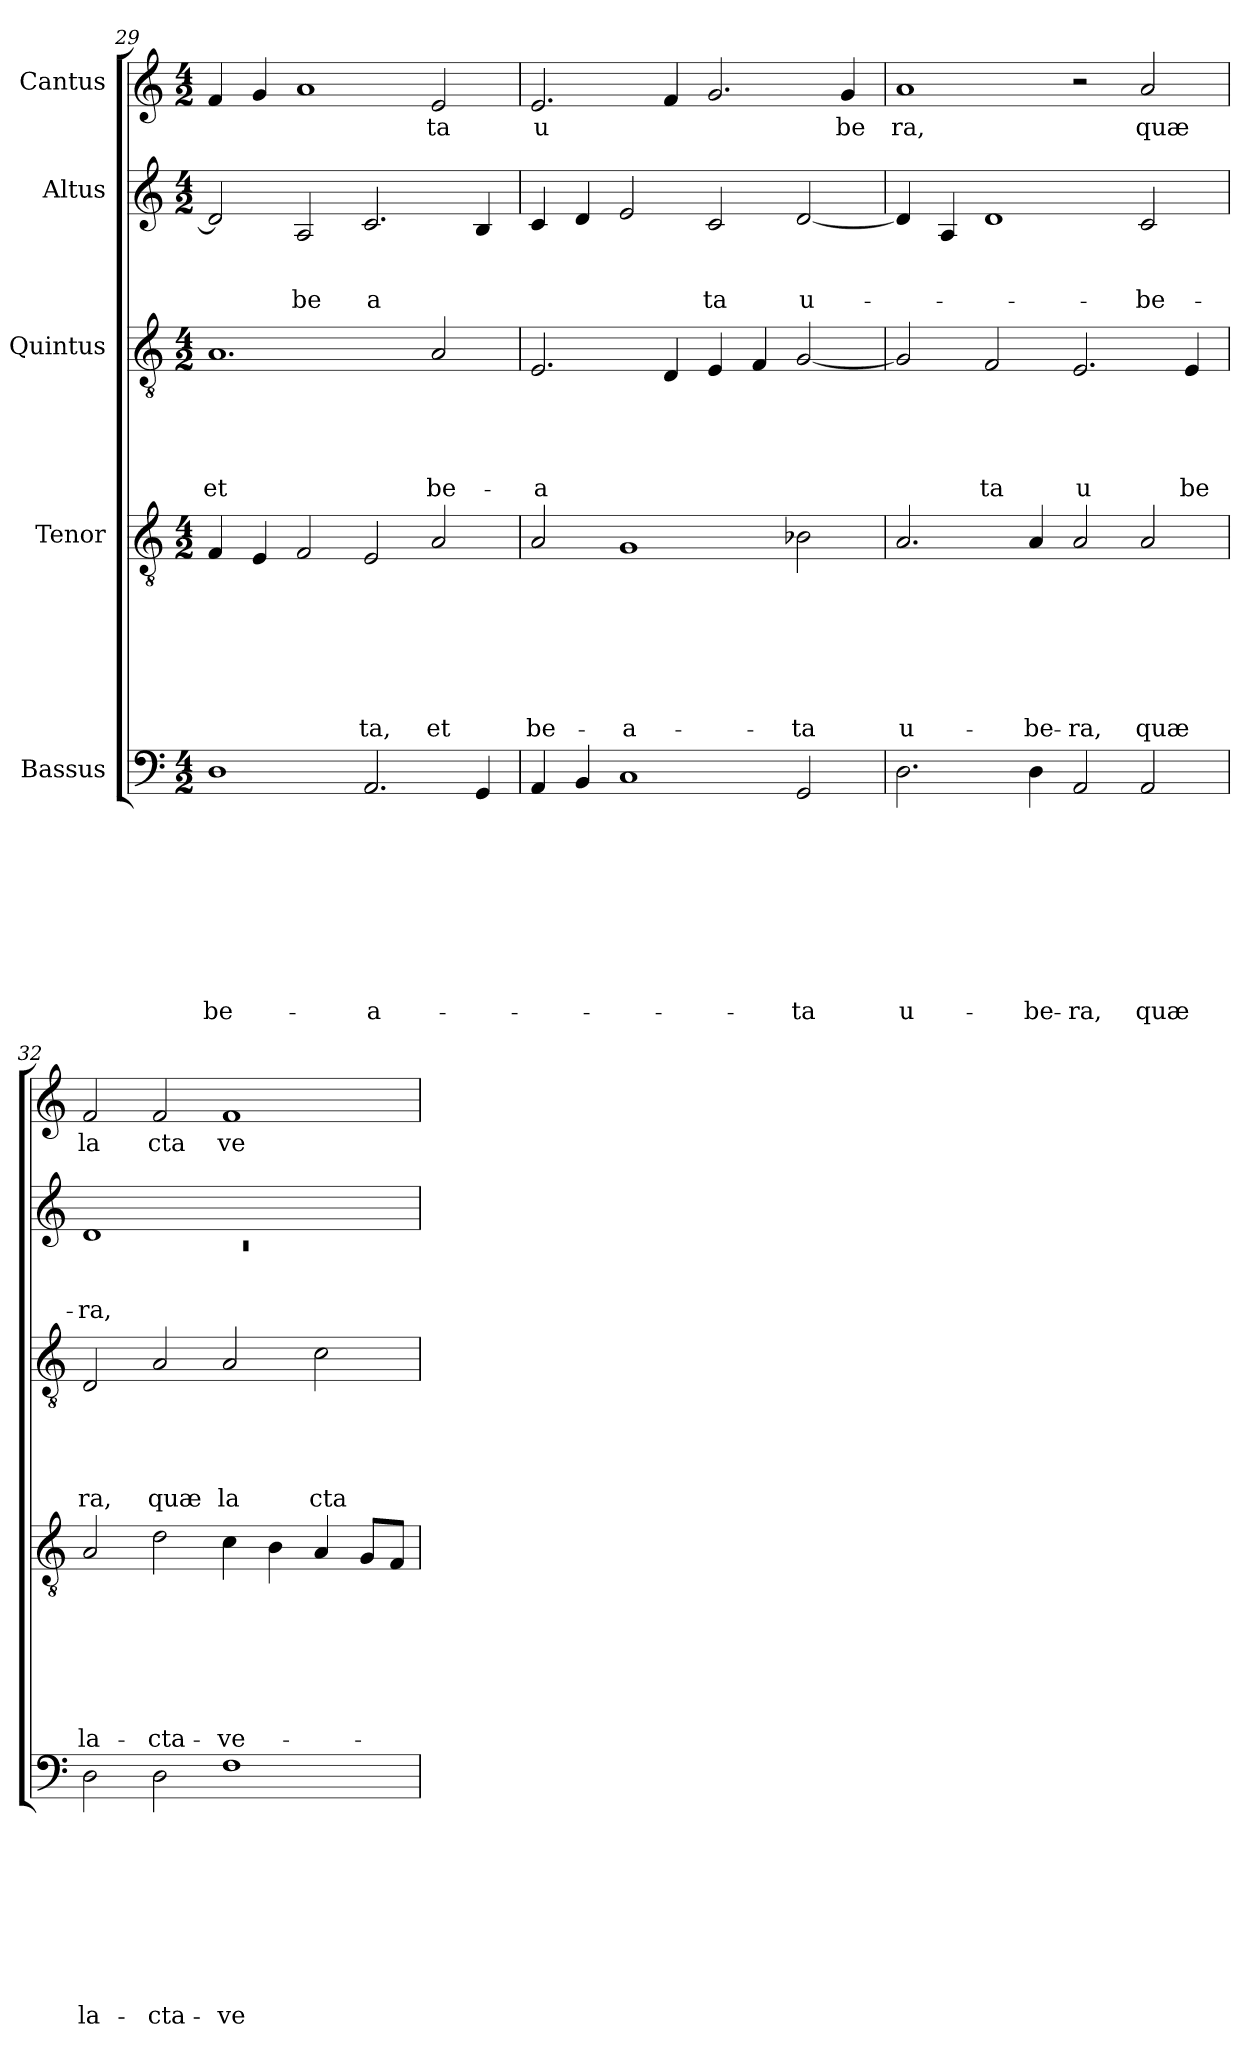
**kern	**text	**text	**text	**text	**text	**text	**text	**text	**text	**kern	**text	**text	**text	**text	**text	**text	**text	**kern	**text	**text	**text	**text	**text	**kern	**text	**text	**text	**kern	**text
*part5	*part5	*part5	*part5	*part5	*part5	*part5	*part5	*part5	*part5	*part4	*part4	*part4	*part4	*part4	*part4	*part4	*part4	*part3	*part3	*part3	*part3	*part3	*part3	*part2	*part2	*part2	*part2	*part1	*part1
*staff5	*staff5	*staff5	*staff5	*staff5	*staff5	*staff5	*staff5	*staff5	*staff5	*staff4	*staff4	*staff4	*staff4	*staff4	*staff4	*staff4	*staff4	*staff3	*staff3	*staff3	*staff3	*staff3	*staff3	*staff2	*staff2	*staff2	*staff2	*staff1	*staff1
*I"Bassus	*	*	*	*	*	*	*	*	*	*I"Tenor	*	*	*	*	*	*	*	*I"Quintus	*	*	*	*	*	*I"Altus	*	*	*	*I"Cantus	*
*clefF4	*	*	*	*	*	*	*	*	*	*clefGv2	*	*	*	*	*	*	*	*clefGv2	*	*	*	*	*	*clefG2	*	*	*	*clefG2	*
*k[]	*	*	*	*	*	*	*	*	*	*k[]	*	*	*	*	*	*	*	*k[]	*	*	*	*	*	*k[]	*	*	*	*k[]	*
*C:	*	*	*	*	*	*	*	*	*	*C:	*	*	*	*	*	*	*	*C:	*	*	*	*	*	*C:	*	*	*	*C:	*
*M4/2	*	*	*	*	*	*	*	*	*	*M4/2	*	*	*	*	*	*	*	*M4/2	*	*	*	*	*	*M4/2	*	*	*	*M4/2	*
=29	=29	=29	=29	=29	=29	=29	=29	=29	=29	=29	=29	=29	=29	=29	=29	=29	=29	=29	=29	=29	=29	=29	=29	=29	=29	=29	=29	=29	=29
!	!	!	!	!	!	!	!	!	!LO:LY:b	!	!	!	!	!	!	!	!	!	!	!	!	!	!LO:LY:b	!	!	!	!	!	!
1D	.	.	.	.	.	.	.	.	be-	4F/	.	.	.	.	.	.	.	1.A	.	.	.	.	et	2d/]	.	.	.	4f/	.
.	.	.	.	.	.	.	.	.	.	4E/	.	.	.	.	.	.	.	.	.	.	.	.	.	.	.	.	.	4g/	.
!	!	!	!	!	!	!	!	!	!	!	!	!	!	!	!	!	!	!	!	!	!	!	!	!	!	!	!LO:LY:b	!	!
.	.	.	.	.	.	.	.	.	.	2F/	.	.	.	.	.	.	.	.	.	.	.	.	.	2A/	.	.	be	1a	.
!	!	!	!	!	!	!	!	!	!LO:LY:b	!	!	!	!	!	!	!	!LO:LY:b	!	!	!	!	!	!	!	!	!	!LO:LY:b	!	!
2.AA/	.	.	.	.	.	.	.	.	-a-	2E/	.	.	.	.	.	.	ta,	.	.	.	.	.	.	2.c/	.	.	a	.	.
!	!	!	!	!	!	!	!	!	!	!	!	!	!	!	!	!	!LO:LY:b	!	!	!	!	!	!LO:LY:b	!	!	!	!	!	!LO:LY:b
.	.	.	.	.	.	.	.	.	.	2A/	.	.	.	.	.	.	et	2A/	.	.	.	.	be-	.	.	.	.	2e/	ta
4GG/	.	.	.	.	.	.	.	.	.	.	.	.	.	.	.	.	.	.	.	.	.	.	.	4B/	.	.	.	.	.
!!LO:LB:g=z
=30	=30	=30	=30	=30	=30	=30	=30	=30	=30	=30	=30	=30	=30	=30	=30	=30	=30	=30	=30	=30	=30	=30	=30	=30	=30	=30	=30	=30	=30
!	!	!	!	!	!	!	!	!	!	!	!	!	!	!	!	!	!LO:LY:b	!	!	!	!	!	!LO:LY:b	!	!	!	!	!	!LO:LY:b
4AA/	.	.	.	.	.	.	.	.	.	2A/	.	.	.	.	.	.	be-	2.E/	.	.	.	.	-a	4c/	.	.	.	2.e/	u
4BB/	.	.	.	.	.	.	.	.	.	.	.	.	.	.	.	.	.	.	.	.	.	.	.	4d/	.	.	.	.	.
!	!	!	!	!	!	!	!	!	!	!	!	!	!	!	!	!	!LO:LY:b	!	!	!	!	!	!	!	!	!	!	!	!
1C	.	.	.	.	.	.	.	.	.	1G	.	.	.	.	.	.	-a-	.	.	.	.	.	.	2e/	.	.	.	.	.
.	.	.	.	.	.	.	.	.	.	.	.	.	.	.	.	.	.	4D/	.	.	.	.	.	.	.	.	.	4f/	.
!	!	!	!	!	!	!	!	!	!	!	!	!	!	!	!	!	!	!	!	!	!	!	!	!	!	!	!LO:LY:b	!	!
.	.	.	.	.	.	.	.	.	.	.	.	.	.	.	.	.	.	4E/	.	.	.	.	.	2c/	.	.	ta	2.g/	.
.	.	.	.	.	.	.	.	.	.	.	.	.	.	.	.	.	.	4F/	.	.	.	.	.	.	.	.	.	.	.
!	!	!	!	!	!	!	!	!	!LO:LY:b	!	!	!	!	!	!	!	!LO:LY:b	!	!	!	!	!	!	!	!	!	!LO:LY:b	!	!
2GG/	.	.	.	.	.	.	.	.	-ta	2B-X\	.	.	.	.	.	.	-ta	[<2G/	.	.	.	.	.	[<2d/	.	.	u-	.	.
!	!	!	!	!	!	!	!	!	!	!	!	!	!	!	!	!	!	!	!	!	!	!	!	!	!	!	!	!	!LO:LY:b
.	.	.	.	.	.	.	.	.	.	.	.	.	.	.	.	.	.	.	.	.	.	.	.	.	.	.	.	4g/	be
=31	=31	=31	=31	=31	=31	=31	=31	=31	=31	=31	=31	=31	=31	=31	=31	=31	=31	=31	=31	=31	=31	=31	=31	=31	=31	=31	=31	=31	=31
!	!	!	!	!	!	!	!	!	!LO:LY:b	!	!	!	!	!	!	!	!LO:LY:b	!	!	!	!	!	!	!	!	!	!	!	!LO:LY:b
2.D\	.	.	.	.	.	.	.	.	u-	2.A/	.	.	.	.	.	.	u-	2G/]	.	.	.	.	.	4d/]	.	.	.	1a	ra,
.	.	.	.	.	.	.	.	.	.	.	.	.	.	.	.	.	.	.	.	.	.	.	.	4A/	.	.	.	.	.
!	!	!	!	!	!	!	!	!	!	!	!	!	!	!	!	!	!	!	!	!	!	!	!LO:LY:b	!	!	!	!	!	!
.	.	.	.	.	.	.	.	.	.	.	.	.	.	.	.	.	.	2F/	.	.	.	.	ta	1d	.	.	.	.	.
!	!	!	!	!	!	!	!	!	!LO:LY:b	!	!	!	!	!	!	!	!LO:LY:b	!	!	!	!	!	!	!	!	!	!	!	!
4D\	.	.	.	.	.	.	.	.	-be-	4A/	.	.	.	.	.	.	-be-	.	.	.	.	.	.	.	.	.	.	.	.
!	!	!	!	!	!	!	!	!	!LO:LY:b	!	!	!	!	!	!	!	!LO:LY:b	!	!	!	!	!	!LO:LY:b	!	!	!	!	!	!
2AA/	.	.	.	.	.	.	.	.	-ra,	2A/	.	.	.	.	.	.	-ra,	2.E/	.	.	.	.	u	.	.	.	.	2r	.
!	!	!	!	!	!	!	!	!	!LO:LY:b	!	!	!	!	!	!	!	!LO:LY:b	!	!	!	!	!	!	!	!	!	!LO:LY:b	!	!LO:LY:b
2AA/	.	.	.	.	.	.	.	.	quæ	2A/	.	.	.	.	.	.	quæ	.	.	.	.	.	.	2c/	.	.	-be-	2a/	quæ
!	!	!	!	!	!	!	!	!	!	!	!	!	!	!	!	!	!	!	!	!	!	!	!LO:LY:b	!	!	!	!	!	!
.	.	.	.	.	.	.	.	.	.	.	.	.	.	.	.	.	.	4E/	.	.	.	.	be	.	.	.	.	.	.
=32	=32	=32	=32	=32	=32	=32	=32	=32	=32	=32	=32	=32	=32	=32	=32	=32	=32	=32	=32	=32	=32	=32	=32	=32	=32	=32	=32	=32	=32
*	*	*	*	*	*	*	*	*	*	*	*	*	*	*	*	*	*	*	*	*	*	*	*	*^	*	*	*	*	*
!	!	!	!	!	!	!	!	!	!LO:LY:b	!	!	!	!	!	!	!	!LO:LY:b	!	!	!	!	!	!LO:LY:b	!	!LO:N:vis=1	!	!	!LO:LY:b	!	!LO:LY:b
2D\	.	.	.	.	.	.	.	.	la-	2A/	.	.	.	.	.	.	la-	2D/	.	.	.	.	ra,	1d	0rc	.	.	-ra,	2f/	la
!	!	!	!	!	!	!	!	!	!LO:LY:b	!	!	!	!	!	!	!	!LO:LY:b	!	!	!	!	!	!LO:LY:b	!	!	!	!	!	!	!LO:LY:b
2D\	.	.	.	.	.	.	.	.	-cta-	2d\	.	.	.	.	.	.	-cta-	2A/	.	.	.	.	quæ	.	.	.	.	.	2f/	cta
!	!	!	!	!	!	!	!	!	!LO:LY:b	!	!	!	!	!	!	!	!LO:LY:b	!	!	!	!	!	!LO:LY:b	!	!	!	!	!	!	!LO:LY:b
1F	.	.	.	.	.	.	.	.	-ve-	4c\	.	.	.	.	.	.	-ve-	2A/	.	.	.	.	la	1ryy	.	.	.	.	1f	ve
.	.	.	.	.	.	.	.	.	.	4B\	.	.	.	.	.	.	.	.	.	.	.	.	.	.	.	.	.	.	.	.
!	!	!	!	!	!	!	!	!	!	!	!	!	!	!	!	!	!	!	!	!	!	!	!LO:LY:b	!	!	!	!	!	!	!
.	.	.	.	.	.	.	.	.	.	4A/	.	.	.	.	.	.	.	2c\	.	.	.	.	cta	.	.	.	.	.	.	.
.	.	.	.	.	.	.	.	.	.	8G/L	.	.	.	.	.	.	.	.	.	.	.	.	.	.	.	.	.	.	.	.
.	.	.	.	.	.	.	.	.	.	8F/J	.	.	.	.	.	.	.	.	.	.	.	.	.	.	.	.	.	.	.	.
*	*	*	*	*	*	*	*	*	*	*	*	*	*	*	*	*	*	*	*	*	*	*	*	*v	*v	*	*	*	*	*
=	=	=	=	=	=	=	=	=	=	=	=	=	=	=	=	=	=	=	=	=	=	=	=	=	=	=	=	=	=
*-	*-	*-	*-	*-	*-	*-	*-	*-	*-	*-	*-	*-	*-	*-	*-	*-	*-	*-	*-	*-	*-	*-	*-	*-	*-	*-	*-	*-	*-
